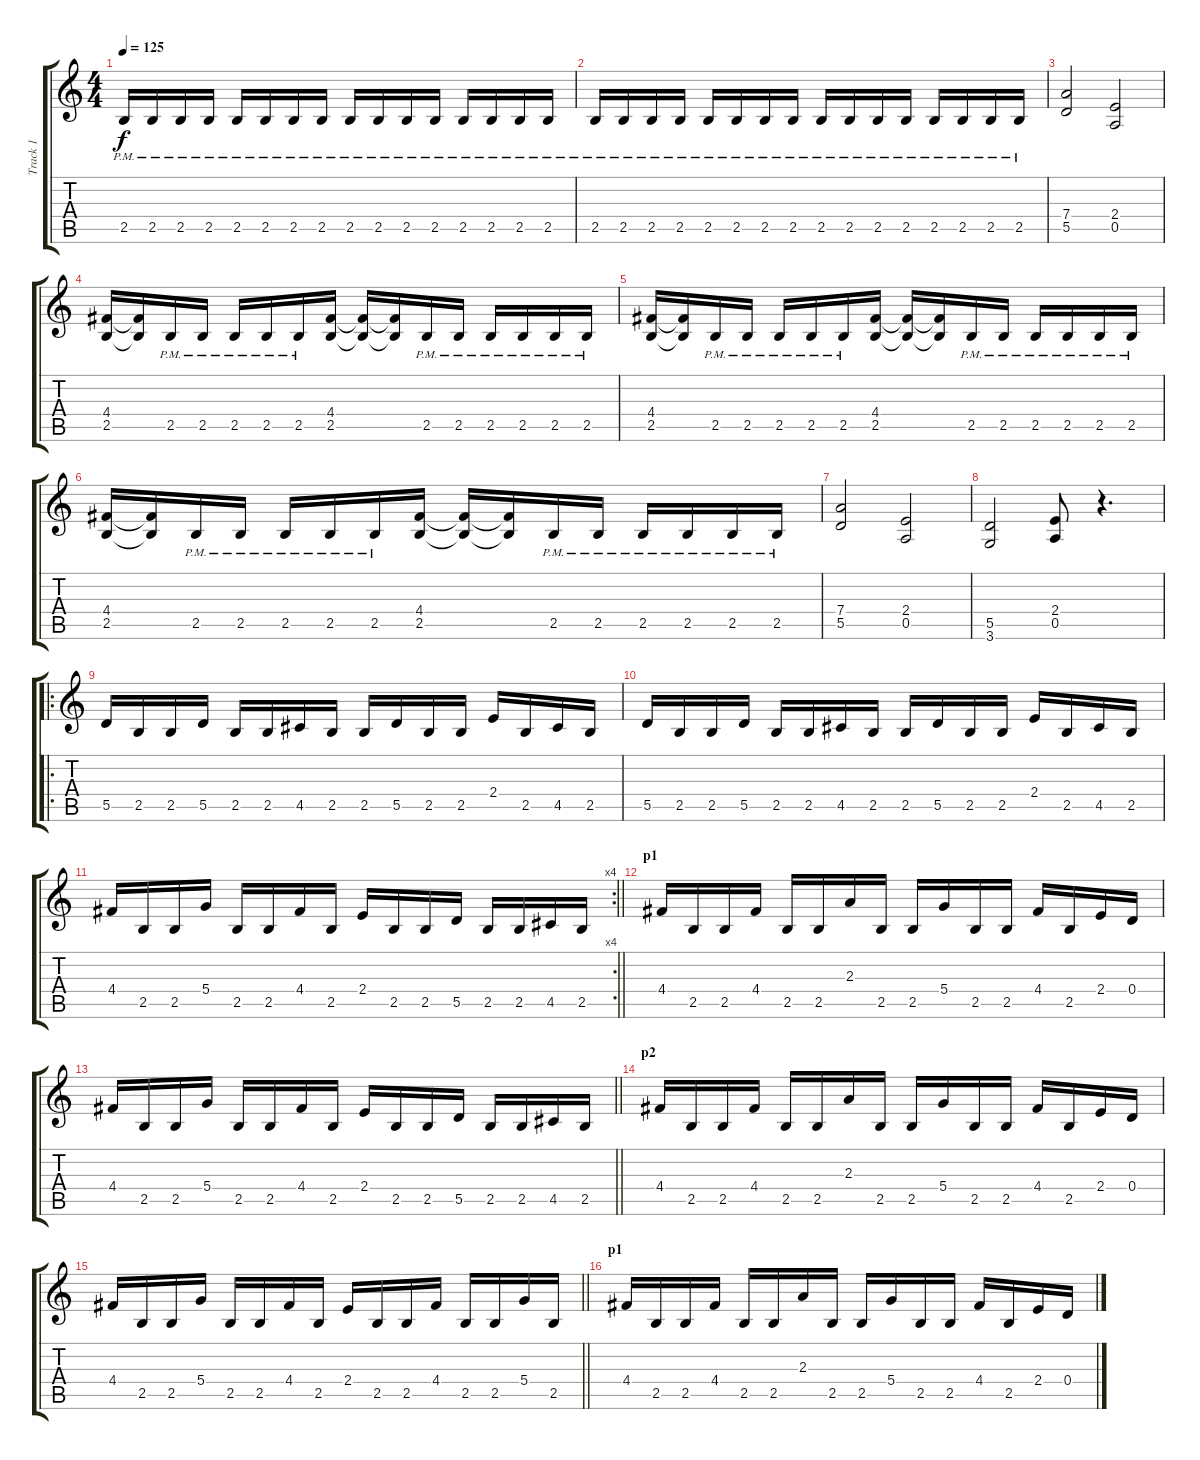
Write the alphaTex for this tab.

\track ("Track 1" "Track 1") {instrument distortionguitar}
\staff {score tabs}
\tuning (E4 B3 G3 D3 A2 E2) {hide}
\ts (4 4)
\tempo 125
\clef g2
\ks c
2.5{pm}.16{dy f} 2.5{pm}.16 2.5{pm}.16 2.5{pm}.16 2.5{pm}.16 2.5{pm}.16 2.5{pm}.16 2.5{pm}.16 2.5{pm}.16 2.5{pm}.16 2.5{pm}.16 2.5{pm}.16 2.5{pm}.16 2.5{pm}.16 2.5{pm}.16 2.5{pm}.16 |
2.5{pm}.16 2.5{pm}.16 2.5{pm}.16 2.5{pm}.16 2.5{pm}.16 2.5{pm}.16 2.5{pm}.16 2.5{pm}.16 2.5{pm}.16 2.5{pm}.16 2.5{pm}.16 2.5{pm}.16 2.5{pm}.16 2.5{pm}.16 2.5{pm}.16 2.5{pm}.16 |
(7.4 5.5).2 (2.4 0.5).2 |
(4.4 2.5).16 (4.4{t} 2.5{t}).16 2.5{pm}.16 2.5{pm}.16 2.5{pm}.16 2.5{pm}.16 2.5{pm}.16 (4.4 2.5).16 (4.4{t} 2.5{t}).16 (4.4{t} 2.5{t}).16 2.5{pm}.16 2.5{pm}.16 2.5{pm}.16 2.5{pm}.16 2.5{pm}.16 2.5{pm}.16 |
(4.4 2.5).16 (4.4{t} 2.5{t}).16 2.5{pm}.16 2.5{pm}.16 2.5{pm}.16 2.5{pm}.16 2.5{pm}.16 (4.4 2.5).16 (4.4{t} 2.5{t}).16 (4.4{t} 2.5{t}).16 2.5{pm}.16 2.5{pm}.16 2.5{pm}.16 2.5{pm}.16 2.5{pm}.16 2.5{pm}.16 |
(4.4 2.5).16 (4.4{t} 2.5{t}).16 2.5{pm}.16 2.5{pm}.16 2.5{pm}.16 2.5{pm}.16 2.5{pm}.16 (4.4 2.5).16 (4.4{t} 2.5{t}).16 (4.4{t} 2.5{t}).16 2.5{pm}.16 2.5{pm}.16 2.5{pm}.16 2.5{pm}.16 2.5{pm}.16 2.5{pm}.16 |
(7.4 5.5).2 (2.4 0.5).2 |
(5.5 3.6).2 (2.4 0.5).8 r.4{d} |
\ro
5.5.16 2.5.16 2.5.16 5.5.16 2.5.16 2.5.16 4.5.16 2.5.16 2.5.16 5.5.16 2.5.16 2.5.16 2.4.16 2.5.16 4.5.16 2.5.16 |
5.5.16 2.5.16 2.5.16 5.5.16 2.5.16 2.5.16 4.5.16 2.5.16 2.5.16 5.5.16 2.5.16 2.5.16 2.4.16 2.5.16 4.5.16 2.5.16 |
\rc 4
\barLineRight lightlight
4.4.16 2.5.16 2.5.16 5.4.16 2.5.16 2.5.16 4.4.16 2.5.16 2.4.16 2.5.16 2.5.16 5.5.16 2.5.16 2.5.16 4.5.16 2.5.16 |
\section ("" "p1")
4.4.16 2.5.16 2.5.16 4.4.16 2.5.16 2.5.16 2.3.16 2.5.16 2.5.16 5.4.16 2.5.16 2.5.16 4.4.16 2.5.16 2.4.16 0.4.16 |
\barLineRight lightlight
4.4.16 2.5.16 2.5.16 5.4.16 2.5.16 2.5.16 4.4.16 2.5.16 2.4.16 2.5.16 2.5.16 5.5.16 2.5.16 2.5.16 4.5.16 2.5.16 |
\section ("" "p2")
4.4.16 2.5.16 2.5.16 4.4.16 2.5.16 2.5.16 2.3.16 2.5.16 2.5.16 5.4.16 2.5.16 2.5.16 4.4.16 2.5.16 2.4.16 0.4.16 |
\barLineRight lightlight
4.4.16 2.5.16 2.5.16 5.4.16 2.5.16 2.5.16 4.4.16 2.5.16 2.4.16 2.5.16 2.5.16 4.4.16 2.5.16 2.5.16 5.4.16 2.5.16 |
\section ("" "p1")
4.4.16 2.5.16 2.5.16 4.4.16 2.5.16 2.5.16 2.3.16 2.5.16 2.5.16 5.4.16 2.5.16 2.5.16 4.4.16 2.5.16 2.4.16 0.4.16
